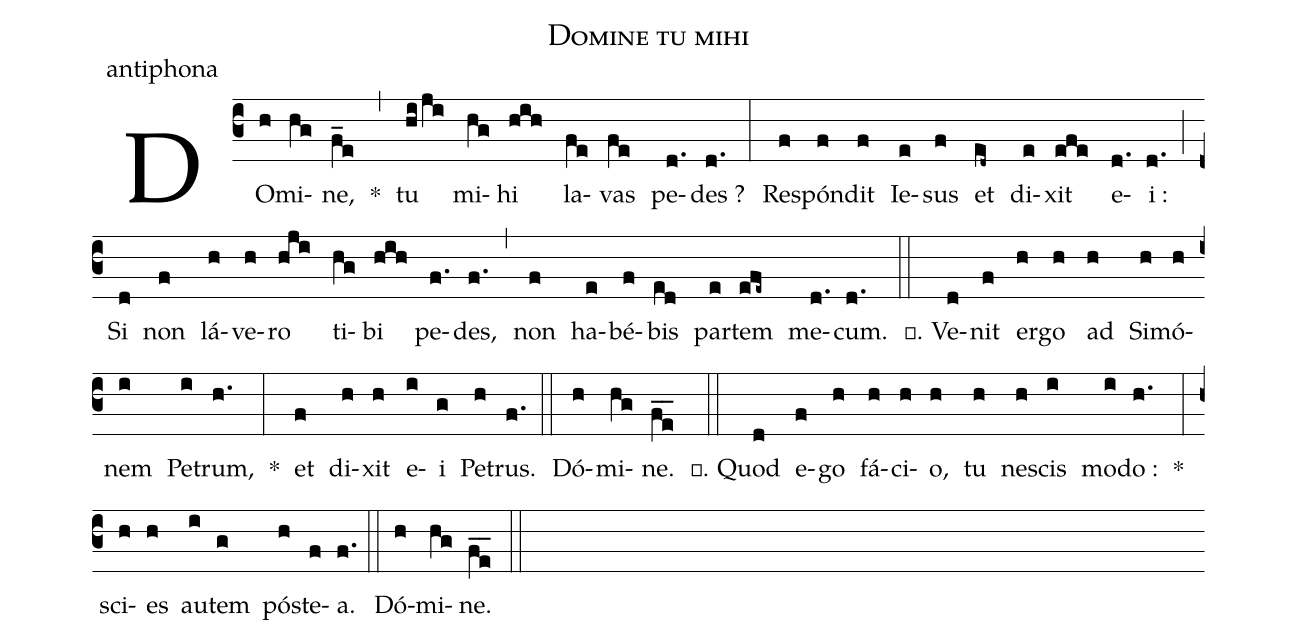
name:Domine tu mihi;
office-part:antiphona;
%%
(c3) DO(h)mi(hg)ne,(f_e) *(,)
tu(hi/ji) mi(hg)hi(hih) la(fe)vas(fe) pe(d.)des ?(d.) (:)
Re(f)spón(f)dit(f) Ie(e)sus(f) et(ed~) di(e)xit(efe) e(d.)i : (d.) (;)
Si(d) non(f) lá(h)ve(h)ro(hji) ti(hg)bi(hih) pe(f.)des,(f.) (,)
non(f) ha(e)bé(f)bis(ed) par(e)tem(efe~) me(d.)cum.(d.) (::)

℣. Ve(d)nit(f) er(h)go(h) ad(h) Si(h)mó(h)nem(i) Pe(i)trum,(h.) *(:)
et(f) di(h)xit(h) e(i)i(g) Pe(h)trus.(f.) (::)
Dó(h)mi(hg)ne.(fe__) (::)

℣. Quod(d) e(f)go(h) fá(h)ci(h)o,(h) tu(h) ne(h)scis(i) mo(i)do :(h.) *(:)

sci(h)es(h) au(i)tem(g) póst(h)e(f)a.(f.) (::)
Dó(h)mi(hg)ne.(fe__) (::)
